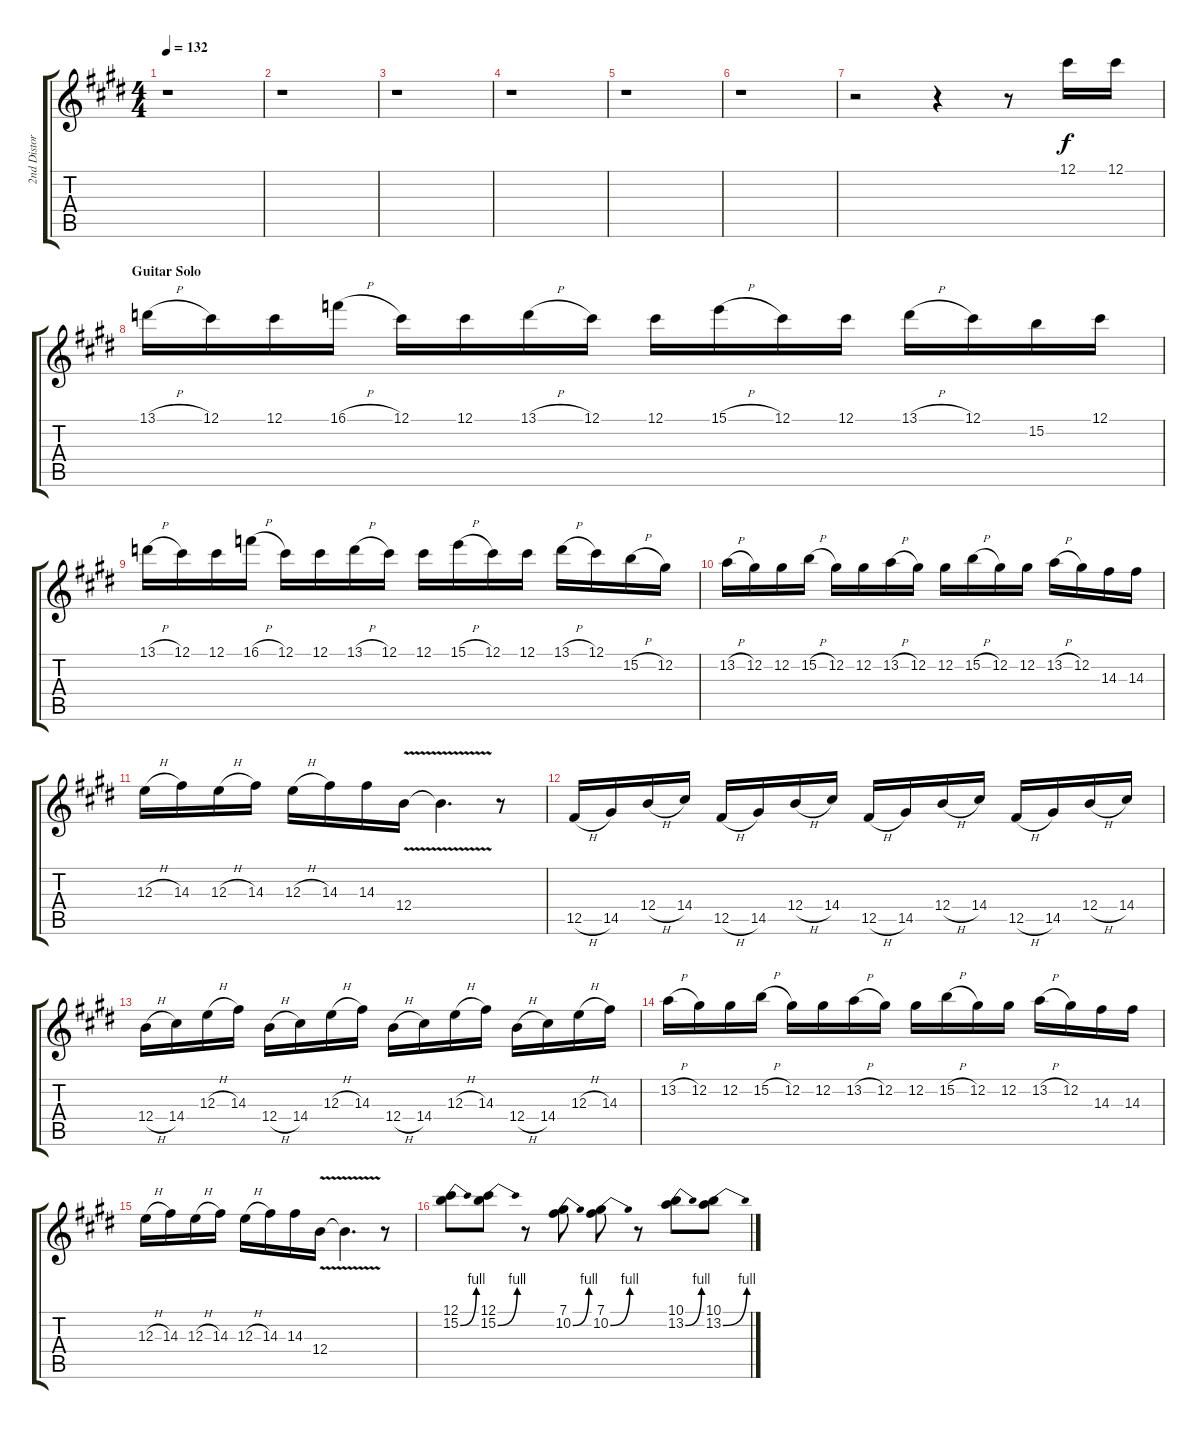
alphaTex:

\track ("2nd Distortion" "2nd Distor") {instrument distortionguitar}
\staff {score tabs}
\tuning (Db4 Ab3 E3 B2 Gb2 B1) {hide}
\ts (4 4)
\tempo 132
\clef g2
\ks c#minor
r.1{dy f} |
\ks e
r.1 |
\ks c#minor
r.1 |
\ks e
r.1 |
\ks c#minor
r.1 |
r.1 |
\ks e
r.2 r.4 r.8 12.1.16 12.1.16 |
\section ("" "Guitar Solo")
\ks c#minor
13.1{h}.16 12.1.16 12.1.16 16.1{h}.16 12.1.16 12.1.16 13.1{h}.16 12.1.16 12.1.16 15.1{h}.16 12.1.16 12.1.16 13.1{h}.16 12.1.16 15.2.16 12.1.16 |
13.1{h}.16 12.1.16 12.1.16 16.1{h}.16 12.1.16 12.1.16 13.1{h}.16 12.1.16 12.1.16 15.1{h}.16 12.1.16 12.1.16 13.1{h}.16 12.1.16 15.2{h}.16 12.2.16 |
\ks e
13.2{h}.16 12.2.16 12.2.16 15.2{h}.16 12.2.16 12.2.16 13.2{h}.16 12.2.16 12.2.16 15.2{h}.16 12.2.16 12.2.16 13.2{h}.16 12.2.16 14.3.16 14.3.16 |
\ks c#minor
12.3{h}.16 14.3.16 12.3{h}.16 14.3.16 12.3{h}.16 14.3.16 14.3.16 12.4{v}.16 12.4{v t}.4{d} r.8 |
12.5{h}.16 14.5.16 12.4{h}.16 14.4.16 12.5{h}.16 14.5.16 12.4{h}.16 14.4.16 12.5{h}.16 14.5.16 12.4{h}.16 14.4.16 12.5{h}.16 14.5.16 12.4{h}.16 14.4.16 |
\ks e
12.4{h}.16 14.4.16 12.3{h}.16 14.3.16 12.4{h}.16 14.4.16 12.3{h}.16 14.3.16 12.4{h}.16 14.4.16 12.3{h}.16 14.3.16 12.4{h}.16 14.4.16 12.3{h}.16 14.3.16 |
\ks c#minor
13.2{h}.16 12.2.16 12.2.16 15.2{h}.16 12.2.16 12.2.16 13.2{h}.16 12.2.16 12.2.16 15.2{h}.16 12.2.16 12.2.16 13.2{h}.16 12.2.16 14.3.16 14.3.16 |
12.3{h}.16 14.3.16 12.3{h}.16 14.3.16 12.3{h}.16 14.3.16 14.3.16 12.4{v}.16 12.4{v t}.4{d} r.8 |
\ks e
(12.1 15.2{be (bend 0 0 60 4)}).8 (12.1 15.2{be (bend 0 0 60 4)}).8 r.8 (7.1 10.2{be (bend 0 0 60 4)}).8 (7.1 10.2{be (bend 0 0 60 4)}).8 r.8 (10.1 13.2{be (bend 0 0 60 4)}).8 (10.1 13.2{be (bend 0 0 60 4)}).8
